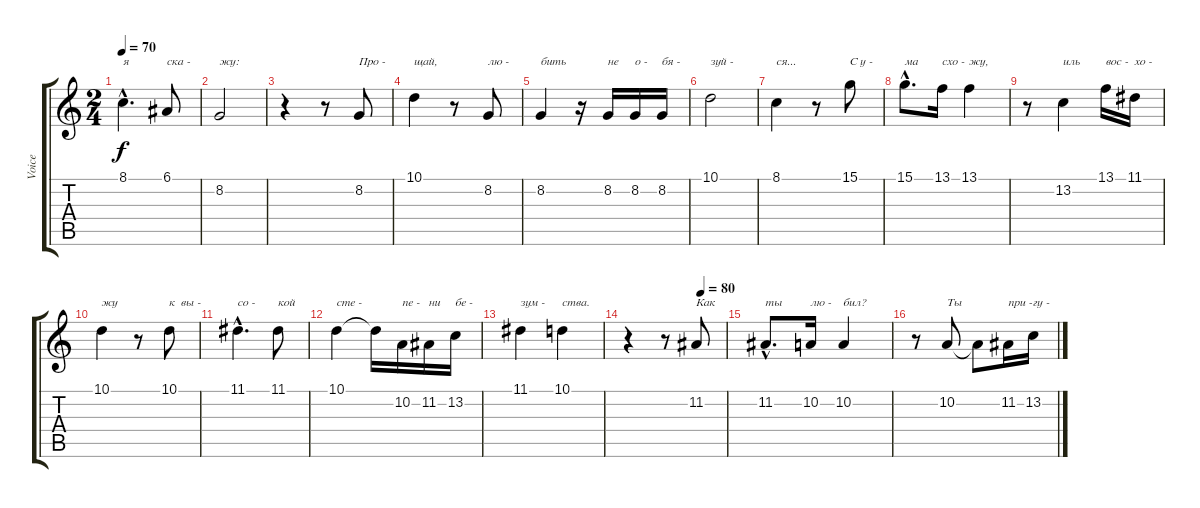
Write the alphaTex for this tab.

\track ("Voice" "Voice") {instrument flute}
\staff {score tabs}
\tuning (E4 B3 G3 D3 A2 E2) {hide}
\ts (2 4)
\tempo 70
\clef g2
\ks c
8.1{hac}.4{d txt "я" dy f} 6.1.8{txt "ска -"} |
8.2.2{txt "жу:"} |
r.4 r.8 8.2.8{txt "Про -"} |
10.1.4{txt "щай,"} r.8 8.2.8{txt "лю -"} |
8.2.4{txt "бить"} r.16 8.2.16{txt "не"} 8.2.16{txt "о -"} 8.2.16{txt "бя -"} |
10.1.2{txt "зуй -"} |
8.1.4{txt "ся..."} r.8 15.1.8{txt "С у -"} |
15.1{hac}.8{d txt "ма"} 13.1.16{txt "схо -"} 13.1.4{txt "жу,"} |
r.8 13.2.4{txt "иль"} 13.1.16{txt "вос -"} 11.1.16{txt "хо -"} |
10.1.4{txt "жу"} r.8 10.1.8{txt "к  вы -"} |
11.1{hac}.4{d txt "со -"} 11.1.8{txt "кой"} |
10.1.4{txt "сте -"} 10.1{t}.16 10.2.16{txt "пе -"} 11.2.16{txt "ни"} 13.2.16{txt "бе -"} |
11.1.4{txt "зум -"} 10.1.4{txt "ства."} |
\tempo (80 0.75)
r.4 r.8 11.2.8{txt "Как"} |
11.2{hac}.8{d txt "ты"} 10.2.16{txt "лю -"} 10.2.4{txt "бил?"} |
r.8 10.2.8{txt "Ты"} 10.2{t}.8 11.2.16{txt "при -"} 13.2.16{txt "гу -"}
